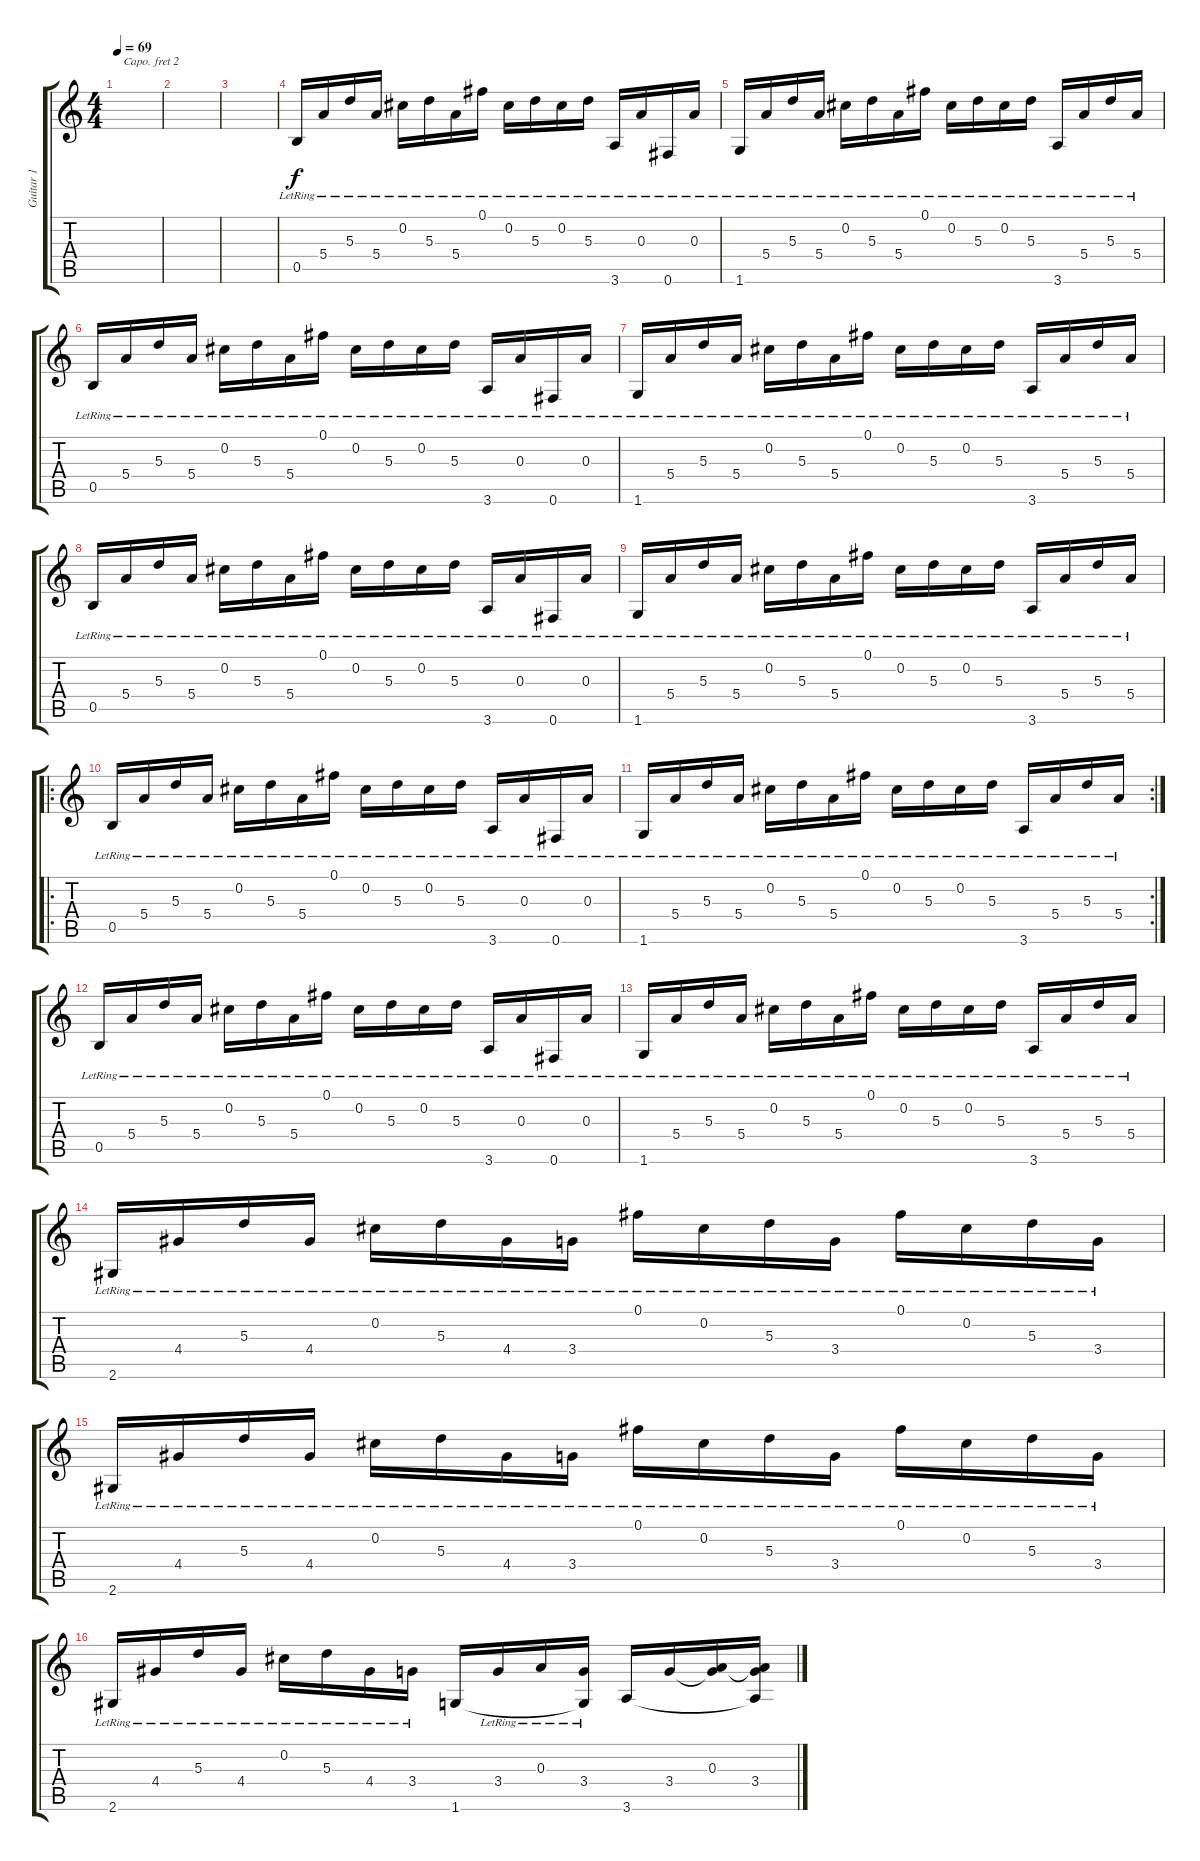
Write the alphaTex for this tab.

\track ("Guitar 1" "Guitar 1") {instrument electricguitarjazz}
\staff {score tabs}
\capo 2
\tuning (E4 B3 G3 D3 A2 E2) {hide}
\ts (4 4)
\tempo 69
\clef g2
\ks c
|
|
|
0.5{lr}.16 5.4{lr}.16 5.3{lr}.16 5.4{lr}.16 0.2{lr}.16 5.3{lr}.16 5.4{lr}.16 0.1{lr}.16 0.2{lr}.16 5.3{lr}.16 0.2{lr}.16 5.3{lr}.16 3.6{lr}.16 0.3{lr}.16 0.6{lr}.16 0.3{lr}.16 |
1.6{lr}.16 5.4{lr}.16 5.3{lr}.16 5.4{lr}.16 0.2{lr}.16 5.3{lr}.16 5.4{lr}.16 0.1{lr}.16 0.2{lr}.16 5.3{lr}.16 0.2{lr}.16 5.3{lr}.16 3.6{lr}.16 5.4{lr}.16 5.3{lr}.16 5.4{lr}.16 |
0.5{lr}.16 5.4{lr}.16 5.3{lr}.16 5.4{lr}.16 0.2{lr}.16 5.3{lr}.16 5.4{lr}.16 0.1{lr}.16 0.2{lr}.16 5.3{lr}.16 0.2{lr}.16 5.3{lr}.16 3.6{lr}.16 0.3{lr}.16 0.6{lr}.16 0.3{lr}.16 |
1.6{lr}.16 5.4{lr}.16 5.3{lr}.16 5.4{lr}.16 0.2{lr}.16 5.3{lr}.16 5.4{lr}.16 0.1{lr}.16 0.2{lr}.16 5.3{lr}.16 0.2{lr}.16 5.3{lr}.16 3.6{lr}.16 5.4{lr}.16 5.3{lr}.16 5.4{lr}.16 |
0.5{lr}.16 5.4{lr}.16 5.3{lr}.16 5.4{lr}.16 0.2{lr}.16 5.3{lr}.16 5.4{lr}.16 0.1{lr}.16 0.2{lr}.16 5.3{lr}.16 0.2{lr}.16 5.3{lr}.16 3.6{lr}.16 0.3{lr}.16 0.6{lr}.16 0.3{lr}.16 |
1.6{lr}.16 5.4{lr}.16 5.3{lr}.16 5.4{lr}.16 0.2{lr}.16 5.3{lr}.16 5.4{lr}.16 0.1{lr}.16 0.2{lr}.16 5.3{lr}.16 0.2{lr}.16 5.3{lr}.16 3.6{lr}.16 5.4{lr}.16 5.3{lr}.16 5.4{lr}.16 |
\ro
0.5{lr}.16 5.4{lr}.16 5.3{lr}.16 5.4{lr}.16 0.2{lr}.16 5.3{lr}.16 5.4{lr}.16 0.1{lr}.16 0.2{lr}.16 5.3{lr}.16 0.2{lr}.16 5.3{lr}.16 3.6{lr}.16 0.3{lr}.16 0.6{lr}.16 0.3{lr}.16 |
\rc 2
1.6{lr}.16 5.4{lr}.16 5.3{lr}.16 5.4{lr}.16 0.2{lr}.16 5.3{lr}.16 5.4{lr}.16 0.1{lr}.16 0.2{lr}.16 5.3{lr}.16 0.2{lr}.16 5.3{lr}.16 3.6{lr}.16 5.4{lr}.16 5.3{lr}.16 5.4{lr}.16 |
0.5{lr}.16 5.4{lr}.16 5.3{lr}.16 5.4{lr}.16 0.2{lr}.16 5.3{lr}.16 5.4{lr}.16 0.1{lr}.16 0.2{lr}.16 5.3{lr}.16 0.2{lr}.16 5.3{lr}.16 3.6{lr}.16 0.3{lr}.16 0.6{lr}.16 0.3{lr}.16 |
1.6{lr}.16 5.4{lr}.16 5.3{lr}.16 5.4{lr}.16 0.2{lr}.16 5.3{lr}.16 5.4{lr}.16 0.1{lr}.16 0.2{lr}.16 5.3{lr}.16 0.2{lr}.16 5.3{lr}.16 3.6{lr}.16 5.4{lr}.16 5.3{lr}.16 5.4{lr}.16 |
2.6{lr}.16 4.4{lr}.16 5.3{lr}.16 4.4{lr}.16 0.2{lr}.16 5.3{lr}.16 4.4{lr}.16 3.4{lr}.16 0.1{lr}.16 0.2{lr}.16 5.3{lr}.16 3.4{lr}.16 0.1{lr}.16 0.2{lr}.16 5.3{lr}.16 3.4{lr}.16 |
2.6{lr}.16 4.4{lr}.16 5.3{lr}.16 4.4{lr}.16 0.2{lr}.16 5.3{lr}.16 4.4{lr}.16 3.4{lr}.16 0.1{lr}.16 0.2{lr}.16 5.3{lr}.16 3.4{lr}.16 0.1{lr}.16 0.2{lr}.16 5.3{lr}.16 3.4{lr}.16 |
2.6{lr}.16 4.4{lr}.16 5.3{lr}.16 4.4{lr}.16 0.2{lr}.16 5.3{lr}.16 4.4{lr}.16 3.4{lr}.16 1.6.16 3.4{lr}.16 0.3{lr}.16 (3.4{lr} 1.6{t}).16 3.6.16 3.4.16 (0.3 3.4{t}).16 (0.3{t} 3.4 3.6{t}).16
